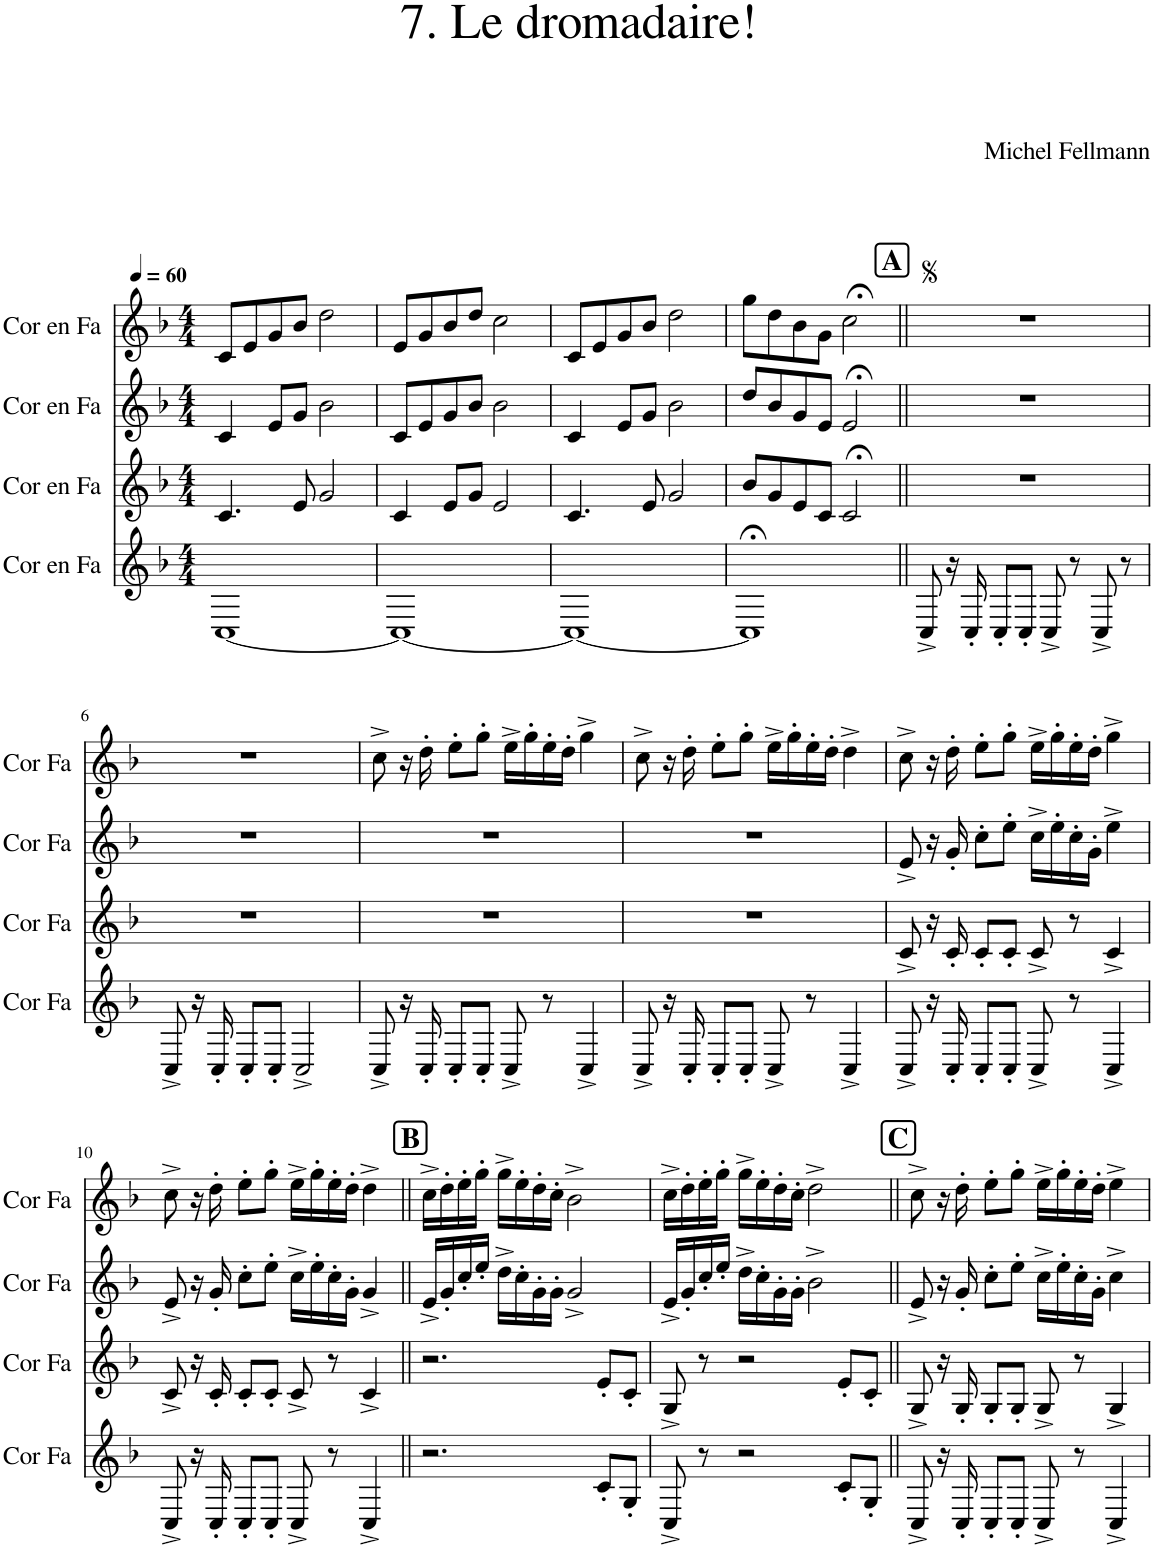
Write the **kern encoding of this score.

**kern	**kern	**kern	**kern
*part4	*part3	*part2	*part1
*staff4	*staff3	*staff2	*staff1
*I"Cor en Fa	*I"Cor en Fa	*I"Cor en Fa	*I"Cor en Fa
*I'Cor Fa	*I'Cor Fa	*I'Cor Fa	*I'Cor Fa
*clefG2	*clefG2	*clefG2	*clefG2
*Trd4c7	*Trd4c7	*Trd4c7	*Trd4c7
*k[b-]	*k[b-]	*k[b-]	*k[b-]
*M4/4	*M4/4	*M4/4	*M4/4
*MM60	*MM60	*MM60	*MM60
=1	=1	=1	=1
[1C	4.c/	4c/	8c/L
.	.	.	8e/
.	.	8e/L	8g/
.	8e/	8g/J	8b-/J
.	2g/	2b-\	2dd\
=2	=2	=2	=2
1C_	4c/	8c/L	8e/L
.	.	8e/	8g/
.	8e/L	8g/	8b-/
.	8g/J	8b-/J	8dd/J
.	2e/	2b-\	2cc\
=3	=3	=3	=3
1C_	4.c/	4c/	8c/L
.	.	.	8e/
.	.	8e/L	8g/
.	8e/	8g/J	8b-/J
.	2g/	2b-\	2dd\
=4	=4	=4	=4
1C;<]	8b-/L	8dd/L	8gg\L
.	8g/	8b-/	8dd\
.	8e/	8g/	8b-\
.	8c/J	8e/J	8g\J
.	2c;</	2e;</	2cc;<\
!!LO:REH:place=s1:a:B:cj:fs=14:t=A
=5||	=5||	=5||	=5||
8C^/	1r	1r	1r
16r	.	.	.
16C'/	.	.	.
8C'/L	.	.	.
8C'/J	.	.	.
8C^/	.	.	.
8r	.	.	.
8C^/	.	.	.
8r	.	.	.
!!LO:LB:g=z
=6	=6	=6	=6
8C^/	1r	1r	1r
16r	.	.	.
16C'/	.	.	.
8C'/L	.	.	.
8C'/J	.	.	.
2C^/	.	.	.
=7	=7	=7	=7
8C^/	1r	1r	8cc^\
16r	.	.	16r
16C'/	.	.	16dd'\
8C'/L	.	.	8ee'\L
8C'/J	.	.	8gg'\J
8C^/	.	.	16ee^\LL
.	.	.	16gg'\
8r	.	.	16ee'\
.	.	.	16dd'\JJ
4C^/	.	.	4gg^\
=8	=8	=8	=8
8C^/	1r	1r	8cc^\
16r	.	.	16r
16C'/	.	.	16dd'\
8C'/L	.	.	8ee'\L
8C'/J	.	.	8gg'\J
8C^/	.	.	16ee^\LL
.	.	.	16gg'\
8r	.	.	16ee'\
.	.	.	16dd'\JJ
4C^/	.	.	4dd^\
=9	=9	=9	=9
8C^/	8c^/	8e^/	8cc^\
16r	16r	16r	16r
16C'/	16c'/	16g'/	16dd'\
8C'/L	8c'/L	8cc'\L	8ee'\L
8C'/J	8c'/J	8ee'\J	8gg'\J
8C^/	8c^/	16cc^\LL	16ee^\LL
.	.	16ee'\	16gg'\
8r	8r	16cc'\	16ee'\
.	.	16g'\JJ	16dd'\JJ
4C^/	4c^/	4ee^\	4gg^\
!!LO:LB:g=z
=10	=10	=10	=10
8C^/	8c^/	8e^/	8cc^\
16r	16r	16r	16r
16C'/	16c'/	16g'/	16dd'\
8C'/L	8c'/L	8cc'\L	8ee'\L
8C'/J	8c'/J	8ee'\J	8gg'\J
8C^/	8c^/	16cc^\LL	16ee^\LL
.	.	16ee'\	16gg'\
8r	8r	16cc'\	16ee'\
.	.	16g'\JJ	16dd'\JJ
4C^/	4c^/	4g^/	4dd^\
!!LO:REH:place=s1:a:B:cj:fs=14:t=B
=11||	=11||	=11||	=11||
2.r	2.r	16e^/LL	16cc^\LL
.	.	16g'/	16dd'\
.	.	16cc'/	16ee'\
.	.	16ee'/JJ	16gg'\JJ
.	.	16dd^\LL	16gg^\LL
.	.	16cc'\	16ee'\
.	.	16g'\	16dd'\
.	.	16g'\JJ	16cc'\JJ
.	.	2g^/	2b-^\
8c'/L	8e'/L	.	.
8G'/J	8c'/J	.	.
=12	=12	=12	=12
8C^/	8G^/	16e^/LL	16cc^\LL
.	.	16g'/	16dd'\
8r	8r	16cc'/	16ee'\
.	.	16ee'/JJ	16gg'\JJ
2r	2r	16dd^\LL	16gg^\LL
.	.	16cc'\	16ee'\
.	.	16g'\	16dd'\
.	.	16g'\JJ	16cc'\JJ
.	.	2b-^\	2dd^\
8c'/L	8e'/L	.	.
8G'/J	8c'/J	.	.
!!LO:REH:place=s1:a:B:cj:fs=14:t=C
=13||	=13||	=13||	=13||
8C^/	8G^/	8e^/	8cc^\
16r	16r	16r	16r
16C'/	16G'/	16g'/	16dd'\
8C'/L	8G'/L	8cc'\L	8ee'\L
8C'/J	8G'/J	8ee'\J	8gg'\J
8C^/	8G^/	16cc^\LL	16ee^\LL
.	.	16ee'\	16gg'\
8r	8r	16cc'\	16ee'\
.	.	16g'\JJ	16dd'\JJ
4C^/	4G^/	4cc^\	4ee^\
=	=	=	=
*-	*-	*-	*-
